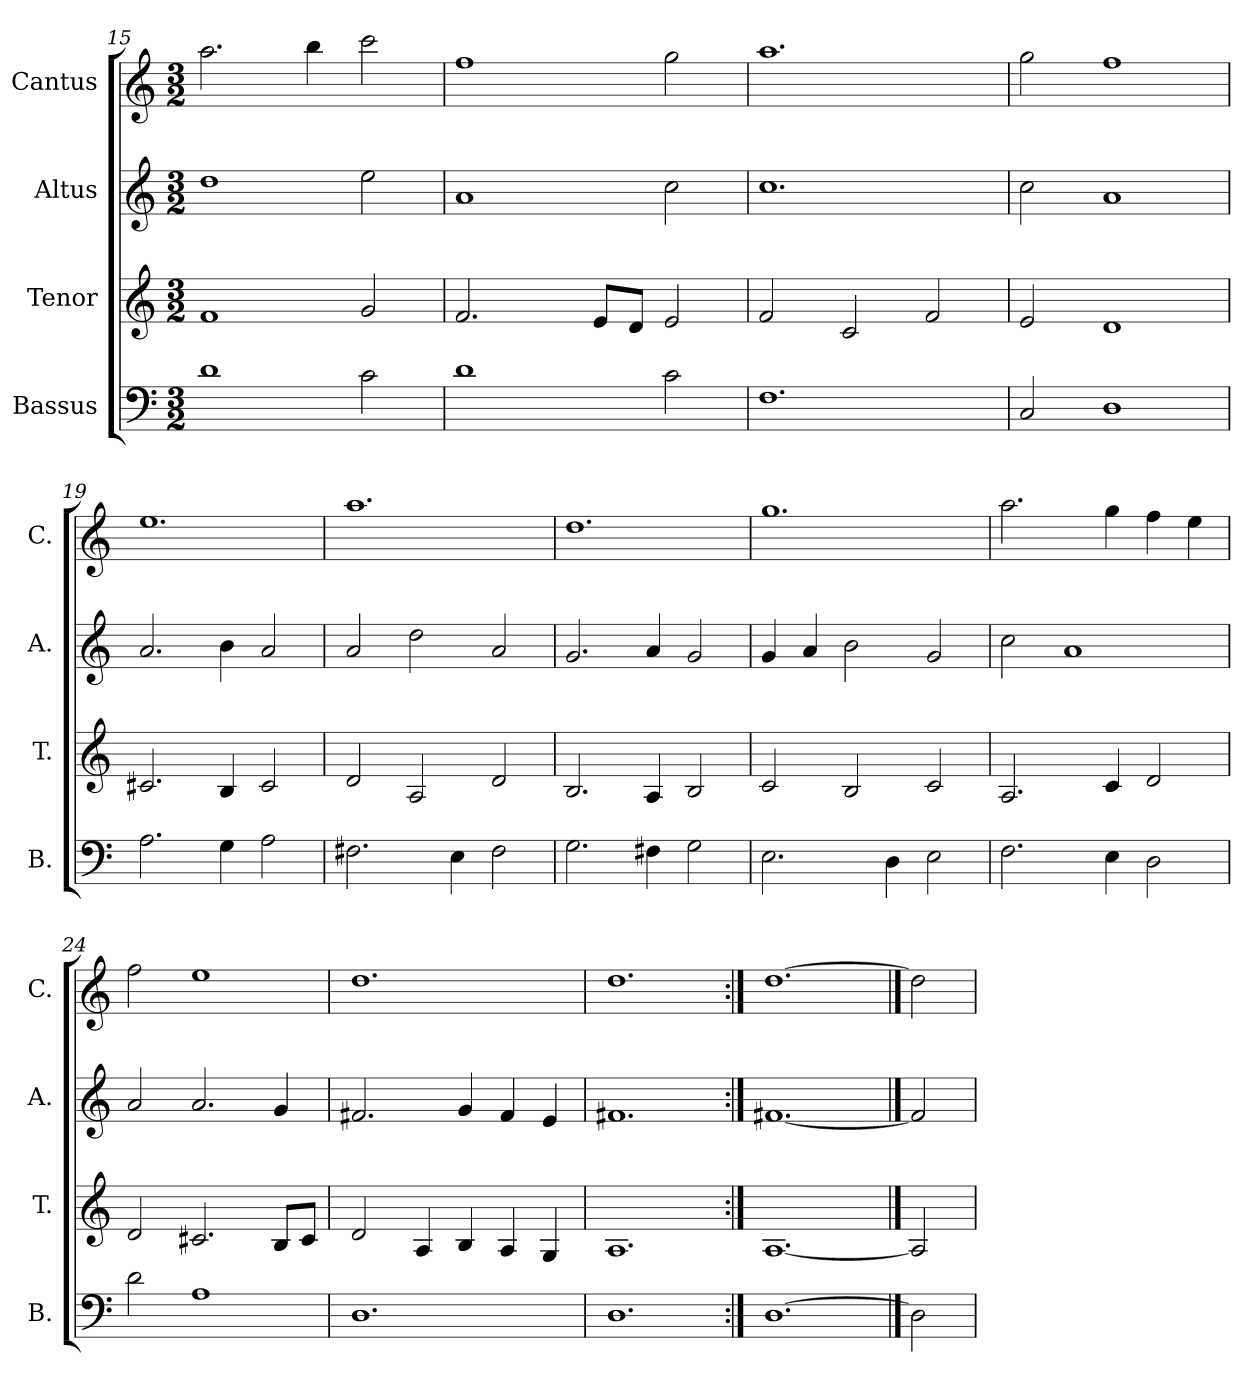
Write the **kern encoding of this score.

**kern	**kern	**kern	**kern
*part4	*part3	*part2	*part1
*staff4	*staff3	*staff2	*staff1
*I"Bassus	*I"Tenor	*I"Altus	*I"Cantus
*I'B.	*I'T.	*I'A.	*I'C.
*clefF4	*clefG2	*clefG2	*clefG2
*k[]	*k[]	*k[]	*k[]
*C:	*C:	*C:	*C:
*M3/2	*M3/2	*M3/2	*M3/2
=15	=15	=15	=15
1d\	1f/	1dd\	2.aa\
.	.	.	4bb\
2c\	2g/	2ee\	2ccc\
=16	=16	=16	=16
*	*^	*	*
1d\	2.f/	2ryy	1a/	1ff\
.	.	1ryy	.	.
.	8e/L	.	.	.
.	8d/J	.	.	.
2c\	2e/	.	2cc\	2gg\
*	*v	*v	*	*
=17	=17	=17	=17
1.F\	2f/	1.cc\	1.aa\
.	2c/	.	.
.	2f/	.	.
=18	=18	=18	=18
2C/	2e/	2cc\	2gg\
1D\	1d/	1a/	1ff\
=19	=19	=19	=19
2.A\	2.c#X/	2.a/	1.ee\
4G\	4B/	4b\	.
2A\	2c#/	2a/	.
!!LO:LB:g=z
=20	=20	=20	=20
2.F#X\	2d/	2a/	1.aa\
.	2A/	2dd\	.
4E\	.	.	.
2F#\	2d/	2a/	.
=21	=21	=21	=21
2.G\	2.B/	2.g/	1.dd\
4F#X\	4A/	4a/	.
2G\	2B/	2g/	.
=22	=22	=22	=22
2.E\	2c/	4g/	1.gg\
.	.	4a/	.
.	2B/	2b\	.
4D\	.	.	.
2E\	2c/	2g/	.
=23	=23	=23	=23
2.F\	2.A/	2cc\	2.aa\
.	.	1a/	.
4E\	4c/	.	4gg\
2D\	2d/	.	4ff\
.	.	.	4ee\
=24	=24	=24	=24
2d\	2d/	2a/	2ff\
1A\	2.c#X/	2.a/	1ee\
.	8B/L	4g/	.
.	8c#/J	.	.
=25	=25	=25	=25
1.D\	2d/	2.f#X/	1.dd\
.	4A/	.	.
.	4B/	4g/	.
.	4A/	4f#/	.
.	4G/	4e/	.
=26	=26	=26	=26
1.D\	1.A/	1.f#X/	1.dd\
=27:|!	=27:|!	=27:|!	=27:|!
[1.D\	[1.A/	[1.f#X/	[1.dd\
==28	==28	==28	==28
2D\]	2A/]	2f#/]	2dd\]
=	=	=	=
*-	*-	*-	*-
